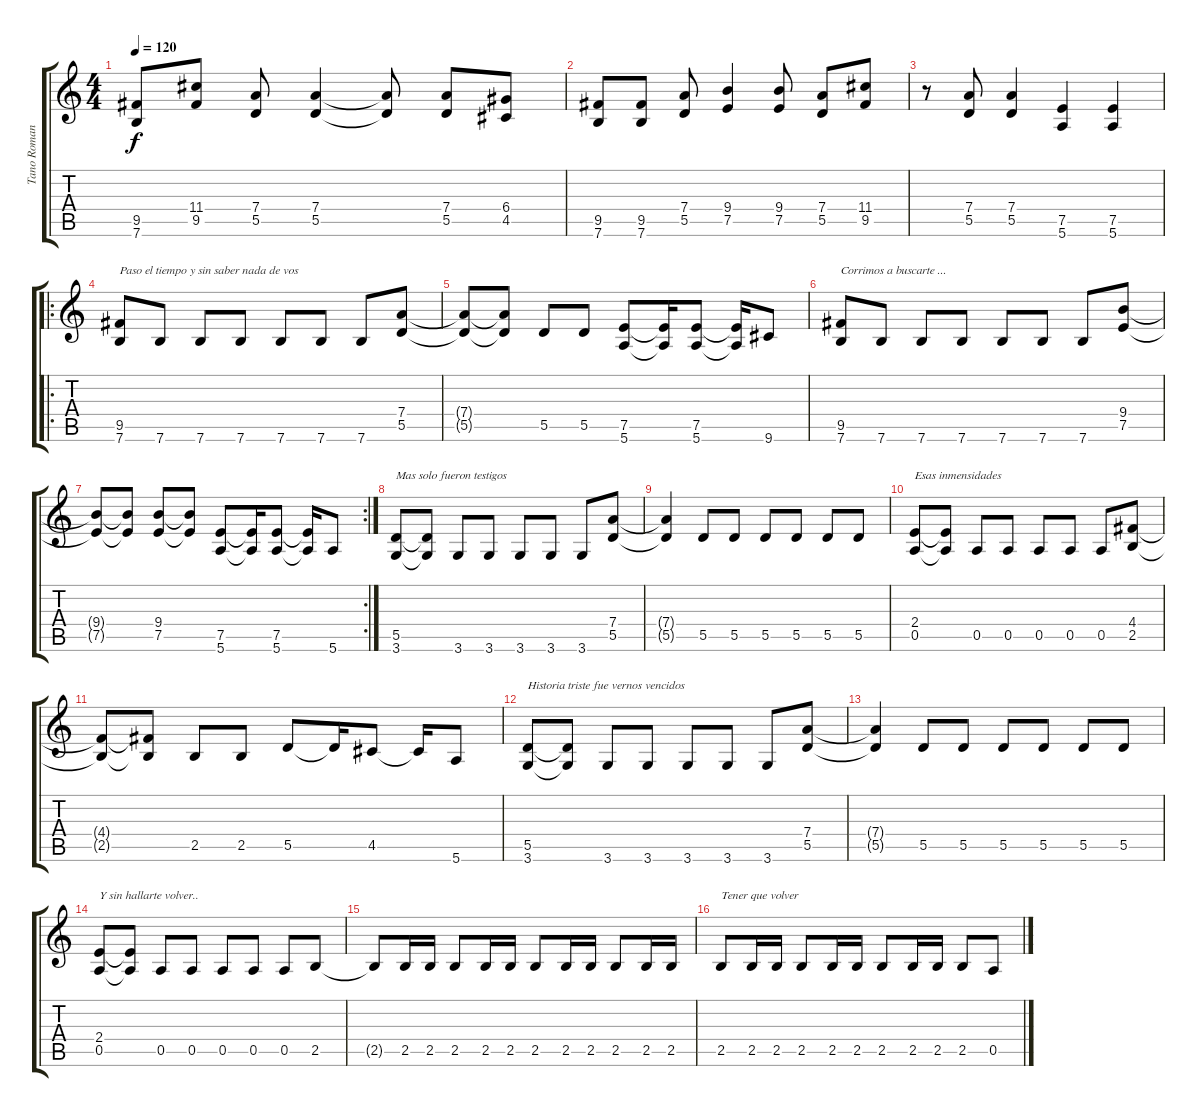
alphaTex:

\track ("Tano Romano" "Tano Roman") {instrument distortionguitar}
\staff {score tabs}
\tuning (E4 B3 G3 D3 A2 E2) {hide}
\ts (4 4)
\tempo 120
\clef g2
\ks c
(9.5 7.6).8{dy f} (11.4 9.5).8 (7.4 5.5).8 (7.4 5.5).4 (7.4{t} 5.5{t}).8 (7.4 5.5).8 (6.4 4.5).8 |
(9.5 7.6).8 (9.5 7.6).8 (7.4 5.5).8 (9.4 7.5).4 (9.4 7.5).8 (7.4 5.5).8 (11.4 9.5).8 |
r.8 (7.4 5.5).8 (7.4 5.5).4 (7.5 5.6).4 (7.5 5.6).4 |
\ro
(9.5 7.6).8{txt "Paso el tiempo y sin saber nada de vos"} 7.6.8 7.6.8 7.6.8 7.6.8 7.6.8 7.6.8 (7.4 5.5).8 |
(7.4{t} 5.5{t}).8 (7.4{t} 5.5{t}).8 5.5.8 5.5.8 (7.5 5.6).8 (7.5{t} 5.6{t}).16 (7.5 5.6).8 (7.5{t} 5.6{t}).16 9.6.8 |
(9.5 7.6).8{txt "Corrimos a buscarte ..."} 7.6.8 7.6.8 7.6.8 7.6.8 7.6.8 7.6.8 (9.4 7.5).8 |
\rc 2
(9.4{t} 7.5{t}).8 (9.4{t} 7.5{t}).8 (9.4 7.5).8 (9.4{t} 7.5{t}).8 (7.5 5.6).8 (7.5{t} 5.6{t}).16 (7.5 5.6).8 (7.5{t} 5.6{t}).16 5.6.8 |
(5.5 3.6).8{txt "Mas solo fueron testigos"} (5.5{t} 3.6{t}).8 3.6.8 3.6.8 3.6.8 3.6.8 3.6.8 (7.4 5.5).8 |
(7.4{t} 5.5{t}).4 5.5.8 5.5.8 5.5.8 5.5.8 5.5.8 5.5.8 |
(2.4 0.5).8{txt "Esas inmensidades"} (2.4{t} 0.5{t}).8 0.5.8 0.5.8 0.5.8 0.5.8 0.5.8 (4.4 2.5).8 |
(4.4{t} 2.5{t}).8 (4.4{t} 2.5{t}).8 2.5.8 2.5.8 5.5.8 5.5{t}.16 4.5.8 4.5{t}.16 5.6.8 |
(5.5 3.6).8{txt "Historia triste fue vernos vencidos"} (5.5{t} 3.6{t}).8 3.6.8 3.6.8 3.6.8 3.6.8 3.6.8 (7.4 5.5).8 |
(7.4{t} 5.5{t}).4 5.5.8 5.5.8 5.5.8 5.5.8 5.5.8 5.5.8 |
(2.4 0.5).8{txt "Y sin hallarte volver.."} (2.4{t} 0.5{t}).8 0.5.8 0.5.8 0.5.8 0.5.8 0.5.8 2.5.8 |
2.5{t}.8 2.5.16 2.5.16 2.5.8 2.5.16 2.5.16 2.5.8 2.5.16 2.5.16 2.5.8 2.5.16 2.5.16 |
2.5.8{txt "Tener que volver"} 2.5.16 2.5.16 2.5.8 2.5.16 2.5.16 2.5.8 2.5.16 2.5.16 2.5.8 0.5.8
